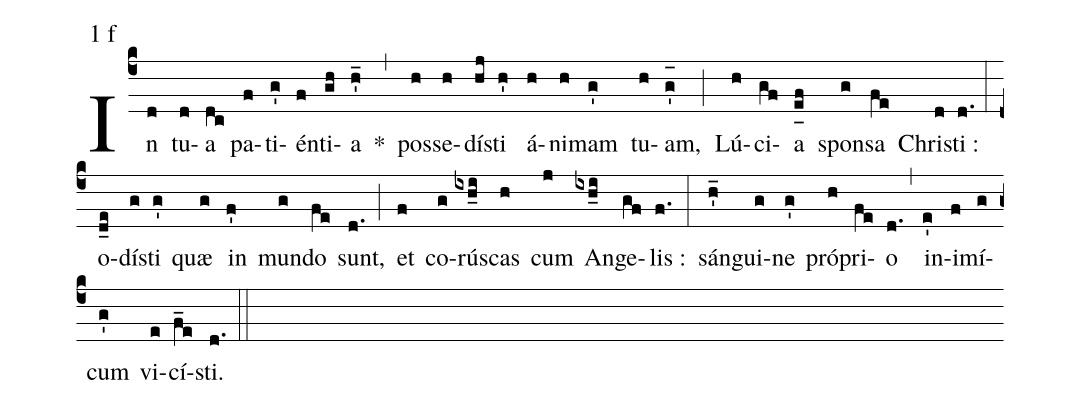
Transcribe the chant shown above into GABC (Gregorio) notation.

mode:1 f;
%%
(c4) In(d) tu(d)a(dc) pa(f)ti(g')én(f)ti(gh)a(h'_) *(,) pos(h)se(h)dí(hj)sti(h') á(h)ni(h)mam(g') tu(h)am,(g'_[oh:h]) (;) Lú(h)ci(gf)a(e_[uh:l]f) spon(g)sa(fe) Chri(d)sti :(d.) (:) o(d_e)dí(g)sti(g') quæ(g) in(f') mun(g)do(fe) sunt,(d.) (;) et(f) co(g)rú(ixh_i)scas(h) cum(j) An(ixh_i)ge(gf)lis :(f.) (:) sán(h'_)gui(g)ne(g') pró(h)pri(fe)o(d.) (,) in(e')i(f)mí(g)cum(g') vi(e)cí(f_e)sti.(d.) (::)
